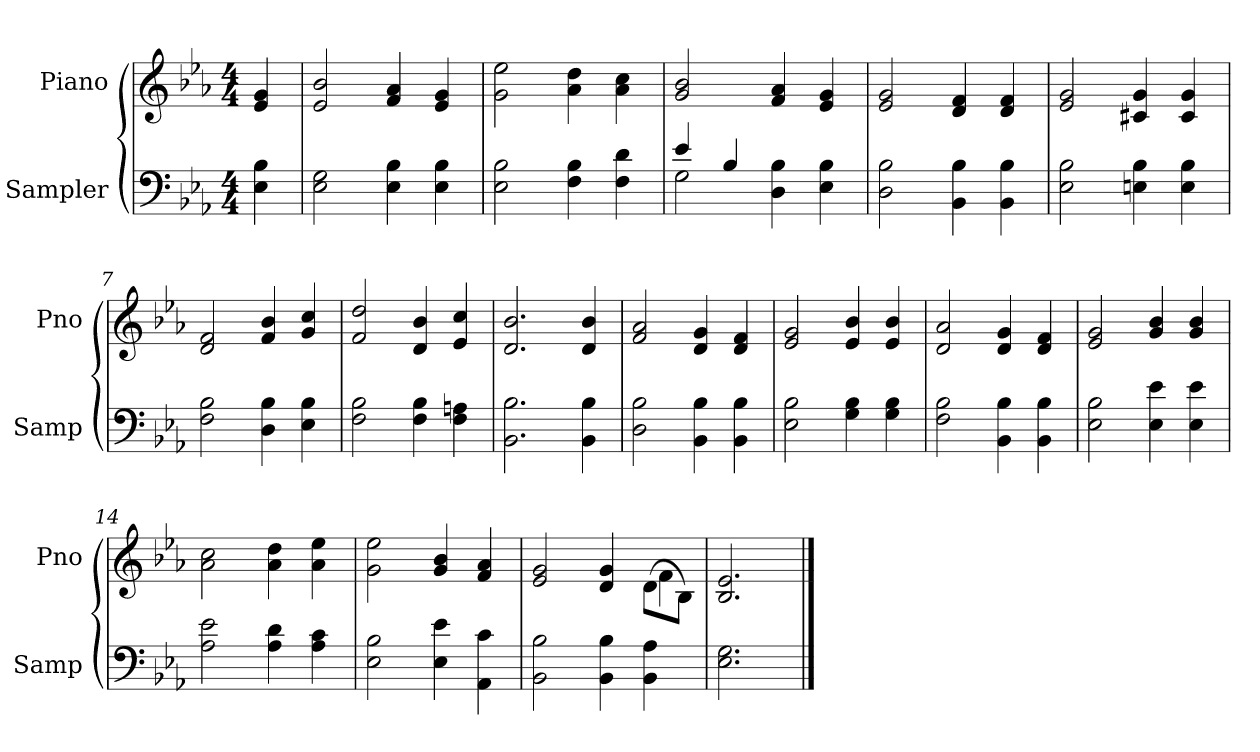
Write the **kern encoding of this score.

**kern	**kern
*part2	*part1
*staff2	*staff1
*I"Sampler	*I"Piano
*I'Samp	*I'Pno
*clefF4	*clefG2
*k[b-e-a-]	*k[b-e-a-]
*E-:	*E-:
*M4/4	*M4/4
=1	=1
4E- 4B-	4e- 4g
=2	=2
2E- 2G	2e- 2b-
4E- 4B-	4f 4a-
4E- 4B-	4e- 4g
=3	=3
2E- 2B-	2g 2ee-
4F 4B-	4a- 4dd
4F 4d	4a- 4cc
=4	=4
*^	*
4e-/	2G	2g 2b-
4B-/	.	.
4D 4B-	2ryy	4f 4a-
4E- 4B-	.	4e- 4g
*v	*v	*
=5	=5
2D 2B-	2e- 2g
4BB- 4B-	4d 4f
4BB- 4B-	4d 4f
=6	=6
2E- 2B-	2e- 2g
4En 4B-	4c#X 4g
4E 4B-	4c# 4g
=7	=7
2F 2B-	2d 2f
4D 4B-	4f 4b-
4E- 4B-	4g 4cc
=8	=8
2F 2B-	2f 2dd
4F 4B-	4d 4b-
4F 4An	4e- 4cc
=9	=9
2.BB- 2.B-	2.d 2.b-
4BB- 4B-	4d 4b-
=10	=10
2D 2B-	2f 2a-
4BB- 4B-	4d 4g
4BB- 4B-	4d 4f
=11	=11
2E- 2B-	2e- 2g
4G 4B-	4e- 4b-
4G 4B-	4e- 4b-
=12	=12
2F 2B-	2d 2a-
4BB- 4B-	4d 4g
4BB- 4B-	4d 4f
=13	=13
2E- 2B-	2e- 2g
4E- 4e-	4g 4b-
4E- 4e-	4g 4b-
=14	=14
2A- 2e-	2a- 2cc
4A- 4d	4a- 4dd
4A- 4c	4a- 4ee-
=15	=15
2E- 2B-	2g 2ee-
4E- 4e-	4g 4b-
4AA- 4c	4f 4a-
=16	=16
*	*^
2BB- 2B-	2e- 2g	2.ryy
4BB- 4B-	4d 4g	.
4BB- 4A-	(8d\L	4f
.	8B-\J)	.
*	*v	*v
=17	=17
2.E- 2.G	2.B- 2.e-
==	==
*-	*-
